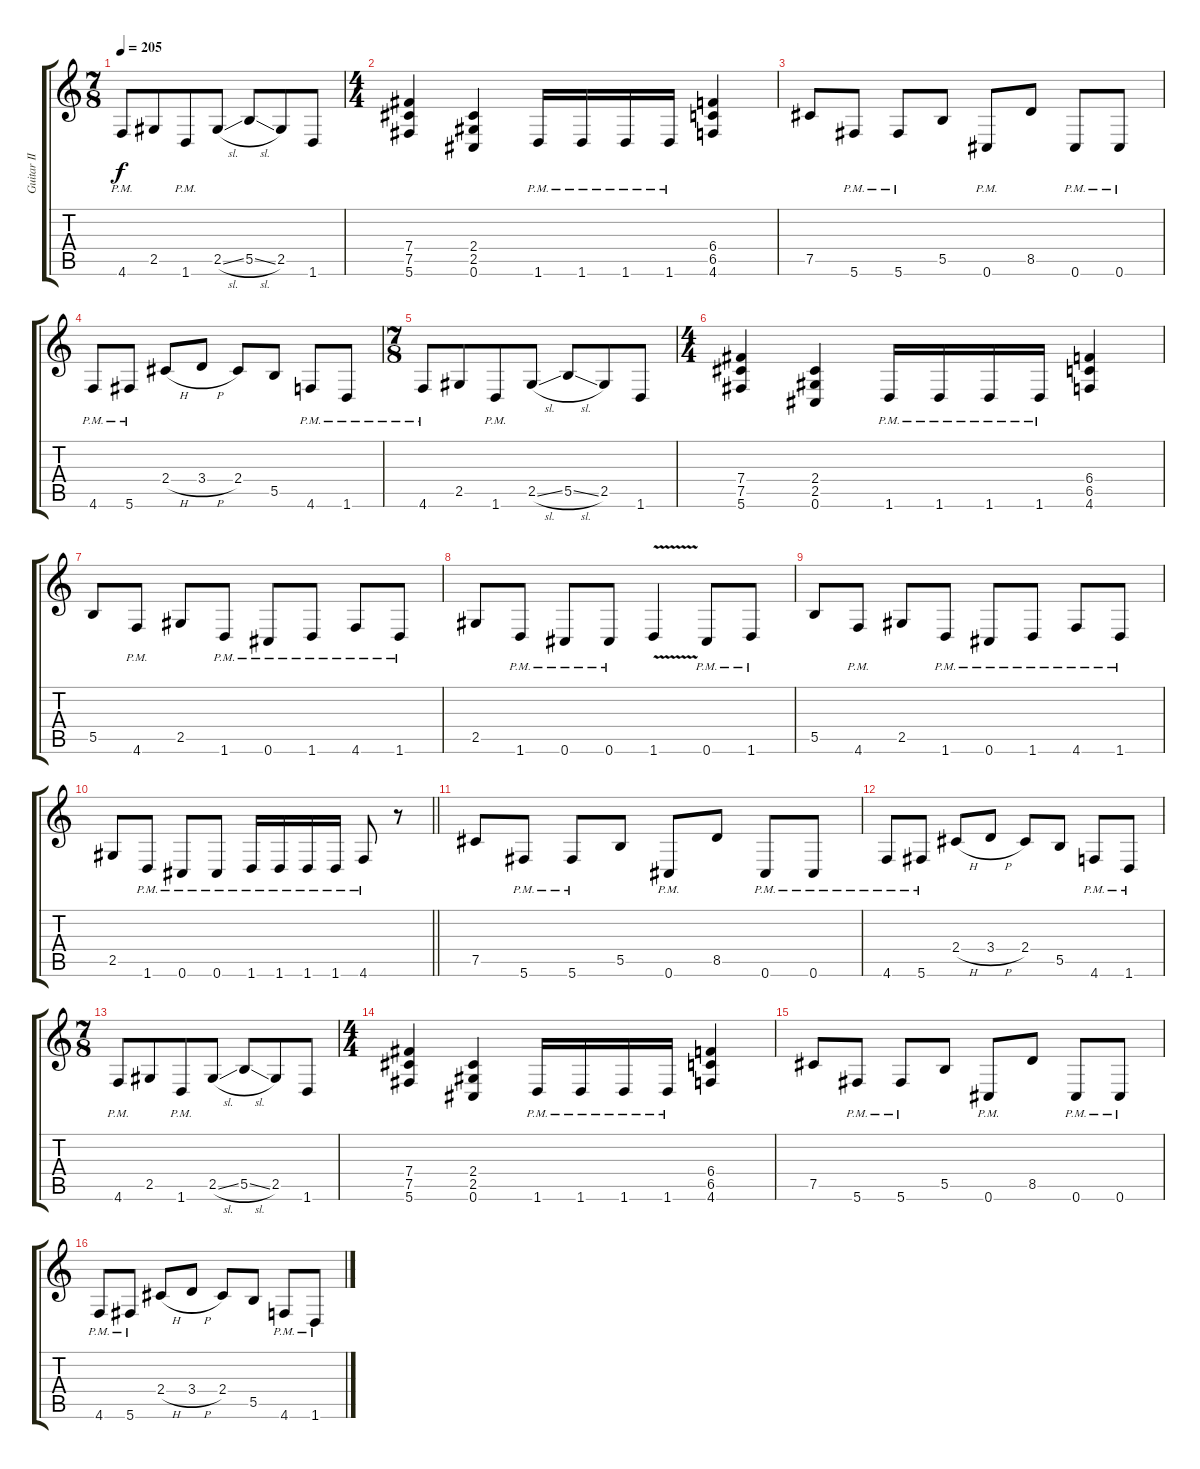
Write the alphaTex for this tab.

\track ("Guitar II" "Guitar II") {instrument distortionguitar}
\staff {score tabs}
\tuning (Db4 Ab3 E3 B2 Gb2 Db2) {hide}
\ts (7 8)
\tempo 205
\clef g2
\ks c
4.6{pm}.8{dy f} 2.5.8 1.6{pm}.8 2.5{sl}.8 5.5{sl}.8 2.5.8 1.6.8 |
\ts (4 4)
(7.4 7.5 5.6).4 (2.4 2.5 0.6).4 1.6{pm}.16 1.6{pm}.16 1.6{pm}.16 1.6{pm}.16 (6.4 6.5 4.6).4 |
7.5.8 5.6{pm}.8 5.6{pm}.8 5.5.8 0.6{pm}.8 8.5.8 0.6{pm}.8 0.6{pm}.8 |
4.6{pm}.8 5.6{pm}.8 2.4{h}.8 3.4{h}.8 2.4.8 5.5.8 4.6{pm}.8 1.6{pm}.8 |
\ts (7 8)
4.6{pm}.8 2.5.8 1.6{pm}.8 2.5{sl}.8 5.5{sl}.8 2.5.8 1.6.8 |
\ts (4 4)
(7.4 7.5 5.6).4 (2.4 2.5 0.6).4 1.6{pm}.16 1.6{pm}.16 1.6{pm}.16 1.6{pm}.16 (6.4 6.5 4.6).4 |
5.5.8 4.6{pm}.8 2.5.8 1.6{pm}.8 0.6{pm}.8 1.6{pm}.8 4.6{pm}.8 1.6{pm}.8 |
2.5.8 1.6{pm}.8 0.6{pm}.8 0.6{pm}.8 1.6{v}.4 0.6{pm}.8 1.6{pm}.8 |
5.5.8 4.6{pm}.8 2.5.8 1.6{pm}.8 0.6{pm}.8 1.6{pm}.8 4.6{pm}.8 1.6{pm}.8 |
\barLineRight lightlight
2.5.8 1.6{pm}.8 0.6{pm}.8 0.6{pm}.8 1.6{pm}.16 1.6{pm}.16 1.6{pm}.16 1.6{pm}.16 4.6{pm}.8 r.8 |
7.5.8 5.6{pm}.8 5.6{pm}.8 5.5.8 0.6{pm}.8 8.5.8 0.6{pm}.8 0.6{pm}.8 |
4.6{pm}.8 5.6{pm}.8 2.4{h}.8 3.4{h}.8 2.4.8 5.5.8 4.6{pm}.8 1.6{pm}.8 |
\ts (7 8)
4.6{pm}.8 2.5.8 1.6{pm}.8 2.5{sl}.8 5.5{sl}.8 2.5.8 1.6.8 |
\ts (4 4)
(7.4 7.5 5.6).4 (2.4 2.5 0.6).4 1.6{pm}.16 1.6{pm}.16 1.6{pm}.16 1.6{pm}.16 (6.4 6.5 4.6).4 |
7.5.8 5.6{pm}.8 5.6{pm}.8 5.5.8 0.6{pm}.8 8.5.8 0.6{pm}.8 0.6{pm}.8 |
4.6{pm}.8 5.6{pm}.8 2.4{h}.8 3.4{h}.8 2.4.8 5.5.8 4.6{pm}.8 1.6{pm}.8
